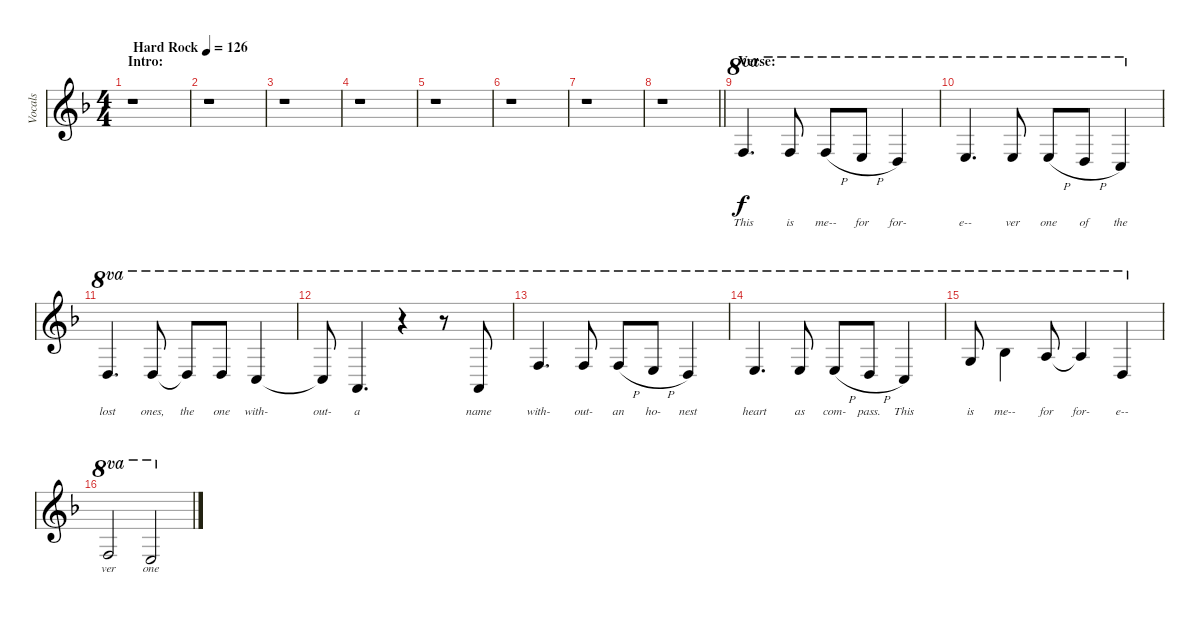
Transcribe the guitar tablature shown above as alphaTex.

\track ("Vocals" "Vocals") {instrument lead6voice}
\staff {score}
\tuning (E4 B3 G3 D3 A2 E2) {hide}
\ts (4 4)
\section ("" "Intro:")
\tempo (126 "Hard Rock")
\clef g2
\ks dminor
r.1{dy f instrument lead6voice} |
r.1 |
r.1 |
r.1 |
r.1 |
r.1 |
r.1 |
\barLineRight lightlight
r.1 |
\section ("" "Verse:")
6.2.4{d ot 8va lyrics (0 "This") lyrics (1 "") lyrics (2 "") lyrics (3 "") lyrics (4 "")} 6.2.8{ot 8va lyrics (0 "is") lyrics (1 "") lyrics (2 "") lyrics (3 "") lyrics (4 "")} 6.2{h}.8{ot 8va lyrics (0 "me--") lyrics (1 "") lyrics (2 "") lyrics (3 "") lyrics (4 "")} 5.2{h}.8{ot 8va lyrics (0 "for") lyrics (1 "") lyrics (2 "") lyrics (3 "") lyrics (4 "")} 3.2.4{ot 8va lyrics (0 "for-") lyrics (1 "") lyrics (2 "") lyrics (3 "") lyrics (4 "")} |
5.2.4{d ot 8va lyrics (0 "e--") lyrics (1 "") lyrics (2 "") lyrics (3 "") lyrics (4 "")} 5.2.8{ot 8va lyrics (0 "ver") lyrics (1 "") lyrics (2 "") lyrics (3 "") lyrics (4 "")} 5.2{h}.8{ot 8va lyrics (0 "one") lyrics (1 "") lyrics (2 "") lyrics (3 "") lyrics (4 "")} 3.2{h}.8{ot 8va lyrics (0 "of") lyrics (1 "") lyrics (2 "") lyrics (3 "") lyrics (4 "")} 1.2.4{ot 8va lyrics (0 "the") lyrics (1 "") lyrics (2 "") lyrics (3 "") lyrics (4 "")} |
3.2.4{d ot 8va lyrics (0 "lost") lyrics (1 "") lyrics (2 "") lyrics (3 "") lyrics (4 "")} 3.2.8{ot 8va lyrics (0 "ones,") lyrics (1 "") lyrics (2 "") lyrics (3 "") lyrics (4 "")} 3.2{t}.8{ot 8va lyrics (0 "the") lyrics (1 "") lyrics (2 "") lyrics (3 "") lyrics (4 "")} 3.2.8{ot 8va lyrics (0 "one") lyrics (1 "") lyrics (2 "") lyrics (3 "") lyrics (4 "")} 1.2.4{ot 8va lyrics (0 "with-") lyrics (1 "") lyrics (2 "") lyrics (3 "") lyrics (4 "")} |
1.2{t}.8{ot 8va lyrics (0 "out-") lyrics (1 "") lyrics (2 "") lyrics (3 "") lyrics (4 "")} 2.3.4{d ot 8va lyrics (0 "a") lyrics (1 "") lyrics (2 "") lyrics (3 "") lyrics (4 "")} r.4{ot 8va} r.8{ot 8va} 2.3.8{ot 8va lyrics (0 "name") lyrics (1 "") lyrics (2 "") lyrics (3 "") lyrics (4 "")} |
6.2.4{d ot 8va lyrics (0 "with-") lyrics (1 "") lyrics (2 "") lyrics (3 "") lyrics (4 "")} 6.2.8{ot 8va lyrics (0 "out-") lyrics (1 "") lyrics (2 "") lyrics (3 "") lyrics (4 "")} 6.2{h}.8{ot 8va lyrics (0 "an") lyrics (1 "") lyrics (2 "") lyrics (3 "") lyrics (4 "")} 5.2{h}.8{ot 8va lyrics (0 "ho-") lyrics (1 "") lyrics (2 "") lyrics (3 "") lyrics (4 "")} 3.2.4{ot 8va lyrics (0 "nest") lyrics (1 "") lyrics (2 "") lyrics (3 "") lyrics (4 "")} |
5.2.4{d ot 8va lyrics (0 "heart") lyrics (1 "") lyrics (2 "") lyrics (3 "") lyrics (4 "")} 5.2.8{ot 8va lyrics (0 "as") lyrics (1 "") lyrics (2 "") lyrics (3 "") lyrics (4 "")} 5.2{h}.8{ot 8va lyrics (0 "com-") lyrics (1 "") lyrics (2 "") lyrics (3 "") lyrics (4 "")} 3.2{h}.8{ot 8va lyrics (0 "pass.") lyrics (1 "") lyrics (2 "") lyrics (3 "") lyrics (4 "")} 1.2.4{ot 8va lyrics (0 "This") lyrics (1 "") lyrics (2 "") lyrics (3 "") lyrics (4 "")} |
3.1.8{ot 8va lyrics (0 "is") lyrics (1 "") lyrics (2 "") lyrics (3 "") lyrics (4 "")} 6.1.4{ot 8va lyrics (0 "me--") lyrics (1 "") lyrics (2 "") lyrics (3 "") lyrics (4 "") beam Down} 5.1.8{ot 8va lyrics (0 "for") lyrics (1 "") lyrics (2 "") lyrics (3 "") lyrics (4 "")} 5.1{t}.4{ot 8va lyrics (0 "for-") lyrics (1 "") lyrics (2 "") lyrics (3 "") lyrics (4 "")} 3.2.4{ot 8va lyrics (0 "e--") lyrics (1 "") lyrics (2 "") lyrics (3 "") lyrics (4 "")} |
1.1.2{ot 8va lyrics (0 "ver") lyrics (1 "") lyrics (2 "") lyrics (3 "") lyrics (4 "")} 0.1.2{ot 8va lyrics (0 "one") lyrics (1 "") lyrics (2 "") lyrics (3 "") lyrics (4 "")}
